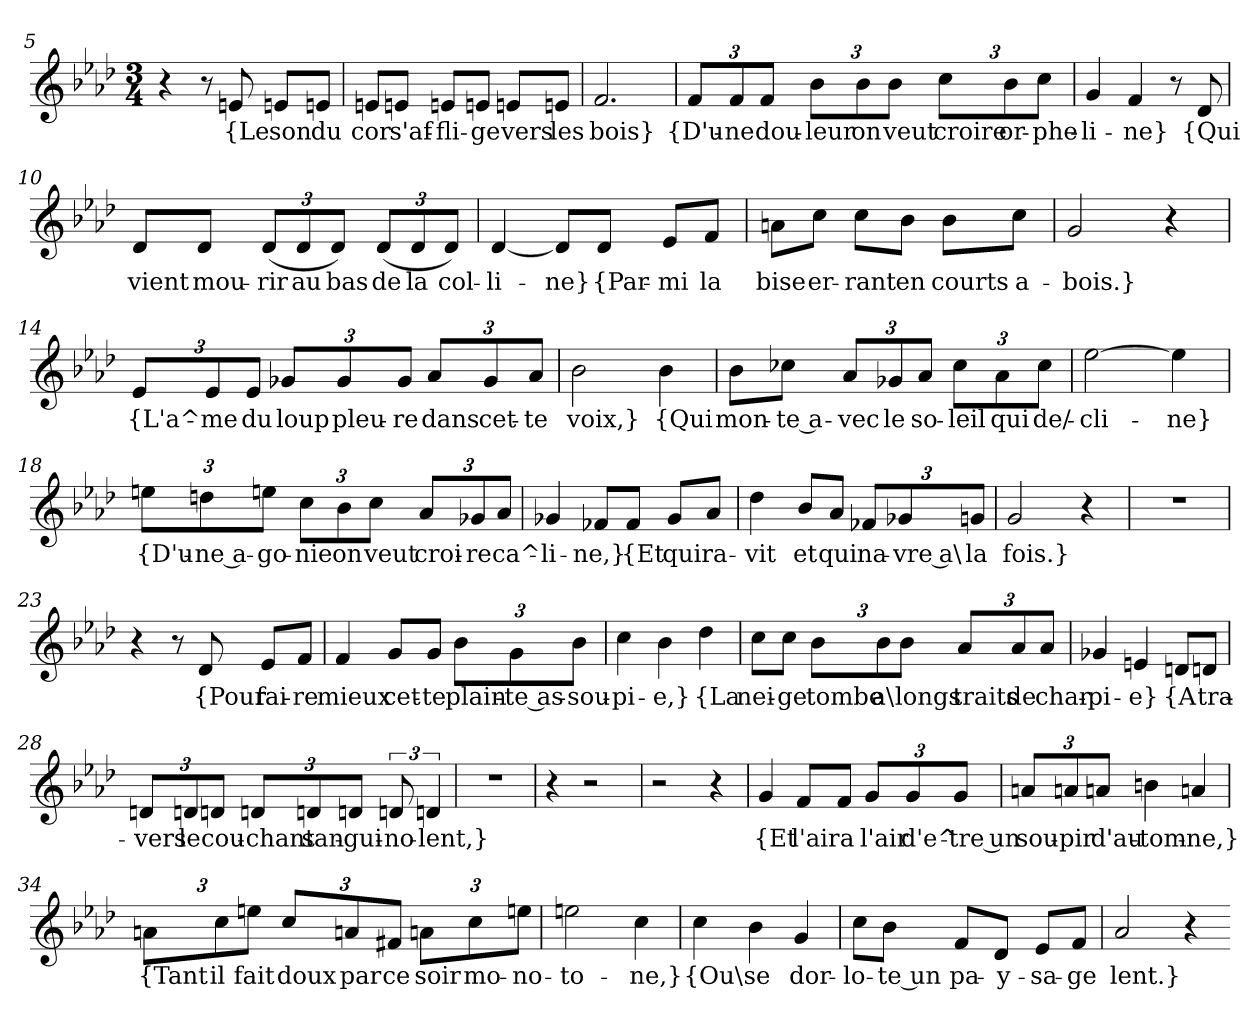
**kern	**text
*part1	*part1
*staff1	*staff1
*clefG2	*
*k[b-e-a-d-]	*
*M3/4	*
=5	=5
4r	.
8r	.
8en	{Le
8en/L	son
8en/J	du
=6	=6
8en/L	cor
8en/J	s'af-
8en/L	-fli-
8en/J	-ge
8en/L	vers
8en/J	les
=7	=7
2.f	bois}
=8	=8
12f/L	{D'u-
12f/	-ne
12f/J	dou-
12b-\L	-leur
12b-\	on
12b-\J	veut
12cc\L	croire
12b-\	or-
12cc\J	-phe-
=9	=9
4g	-li-
4f	-ne}
8r	.
8d-	{Qui
=10	=10
8d-/L	vient
8d-/J	mou-
(12d-/L	-rir
12d-/	au
12d-/J)	bas
(12d-/L	de
12d-/	la
12d-/J)	col-
=11	=11
[4d-	-li-
8d-/L]	-ne}
8d-/J	{Par-
8e-/L	-mi
8f/J	la
=12	=12
8an\L	bise
8cc\J	er-
8cc\L	-rant
8b-\J	en
8b-\L	courts
8cc\J	a-
=13	=13
2g	-bois.}
4r	.
=14	=14
*MM63	*
12e-/L	{L'a^-
12e-/	-me
12e-/J	du
12g-X/L	loup
12g-/	pleu-
12g-/J	-re
12a-/L	dans
12g-/	cet-
12a-/J	-te
=15	=15
2b-	voix,}
4b-	{Qui
=16	=16
8b-\L	mon-
8cc-X\J	-te a-
12a-/L	-vec
12g-X/	le
12a-/J	so-
12cc-\L	-leil
12a-\	qui
12cc-\J	de/-
=17	=17
[2ee-	-cli-
4ee-]	-ne}
=18	=18
12een\L	{D'u-
12ddn\	-ne a-
12een\J	-go-
12cc\L	-nie
12b-\	on
12cc\J	veut
12a-/L	croi-
12g-X/	-re
12a-/J	ca^-
=19	=19
4g-X	-li-
8f-X/L	-ne,}
8f-/J	{Et
8g-/L	qui
8a-/J	ra-
=20	=20
4dd-	-vit
8b-/L	et
8a-/J	qui
12f-X/L	na-
12g-X/	-vre a\
12gn/J	la
=21	=21
2g	fois.}
4r	.
=22	=22
2.r	.
=23	=23
4r	.
8r	.
8d-	{Pour
8e-/L	fai-
8f/J	-re
=24	=24
4f	mieux
8g/L	cet-
8g/J	-te
12b-\L	plain-
12g\	-te as-
12b-\J	-sou-
=25	=25
4cc	-pi-
4b-	-e,}
4dd-	{La
=26	=26
8cc\L	nei-
8cc\J	-ge
12b-\L	tombe
12b-\	a\
12b-\J	longs
12a-/L	traits
12a-/	de
12a-/J	char-
=27	=27
4g-X	-pi-
4en	-e}
8dn/L	{A
8dn/J	tra-
=28	=28
12dn/L	-vers
12dn/	le
12dn/J	cou-
12dn/L	-chant
12dn/	san-
12dn/J	-gui-
12dn	-no-
6dn	-lent,}
=29	=29
2.r	.
=30	=30
4r	.
2r	.
=31	=31
2r	.
4r	.
=32	=32
4g	{Et
8f/L	l'air
8f/J	a
12g/L	l'air
12g/	d'e^-
12g/J	-tre un
=33	=33
12an/L	sou-
12an/	-pir
12an/J	d'au-
4bn	-tom-
4an	-ne,}
=34	=34
12an\L	{Tant
12cc\	il
12een\J	fait
12cc/L	doux
12an/	par
12f#X/J	ce
12an\L	soir
12cc\	mo-
12een\J	-no-
=35	=35
2een	-to-
4cc	-ne,}
=36	=36
4cc	{Ou\
4b-	se
4g	dor-
=37	=37
8cc\L	-lo-
8b-\J	-te un
8f/L	pa-
8d-/J	-y-
8e-/L	-sa-
8f/J	-ge
=38	=38
2a-	lent.}
4r	.
=-	=-
*-	*-
